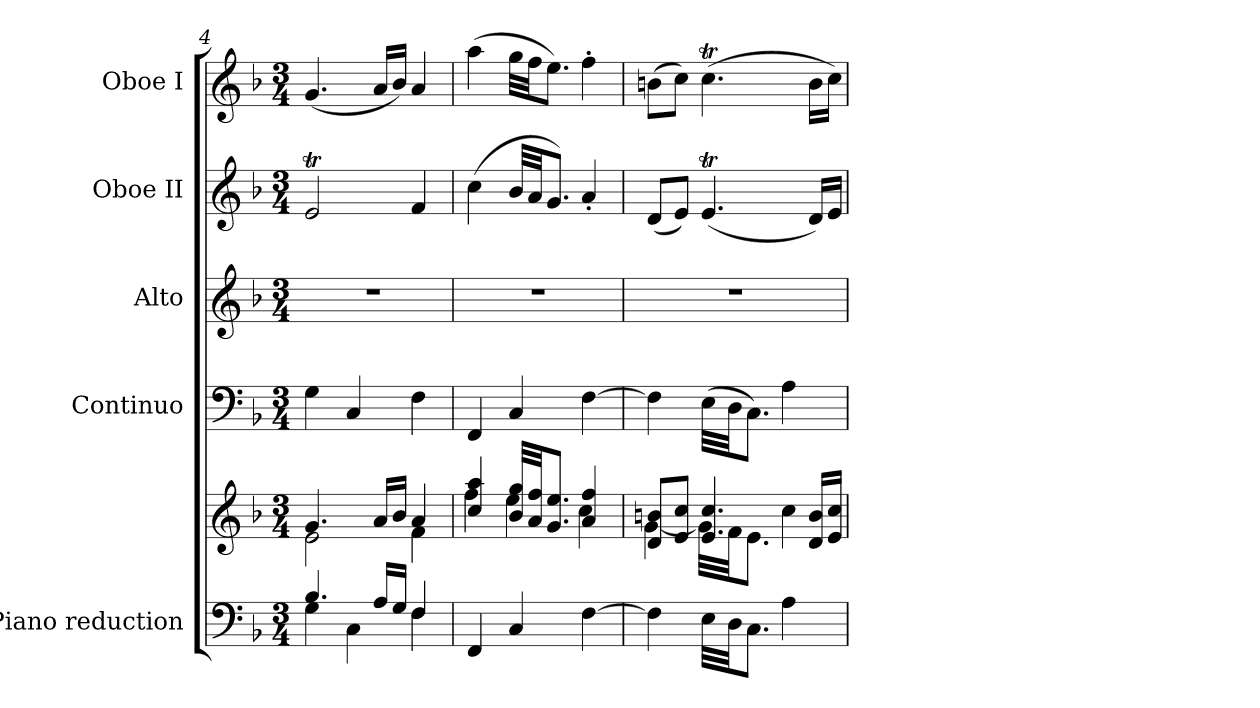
**kern	**kern	**kern	**kern	**kern	**kern
*part5	*part5	*part4	*part3	*part2	*part1
*staff6	*staff5	*staff4	*staff3	*staff2	*staff1
*I"Piano reduction	*	*I"Continuo	*I"Alto	*I"Oboe II	*I"Oboe I
*I'Pno	*	*	*	*I'Ob	*I'Ob
*clefF4	*clefG2	*clefF4	*clefG2	*clefG2	*clefG2
*k[b-]	*k[b-]	*k[b-]	*k[b-]	*k[b-]	*k[b-]
*M3/4	*M3/4	*M3/4	*M3/4	*M3/4	*M3/4
=4	=4	=4	=4	=4	=4
*^	*^	*	*	*	*
4.B-/	4G\	4.g/	2e\	4G\	2.r	2et/	(<4.g/
.	4C\	.	.	4C/	.	.	.
16A/LL	.	16a/LL	.	.	.	.	16a/LL
16G/JJ	.	16b-/JJ	.	.	.	.	16b-/JJ)
4F/	4F\	4a/	4f\	4F\	.	4f/	4a/
*v	*v	*	*	*	*	*	*
=5	=5	=5	=5	=5	=5	=5
4FF/	4cc/ 4aa/	4ff\	4FF/	2.r	(>4cc\	(>4aa\
4C/	32b-/ 32gg/LLL	4ee\	4C/	.	32b-/LLL	32gg\LLL
.	32a/ 32ff/JJ	.	.	.	32a/JJ	32ff\JJ
.	8.g/ 8.ee/J	.	.	.	8.g/J)	8.ee\J)
[4F\	4a/ 4ff/	4cc\	[4F\	.	4a'/	4ff'\
=6	=6	=6	=6	=6	=6	=6
4F\]	8d/ 8bn/L	[4g\	4F\]	2.r	(<8d/L	(>8bn\L
.	8e/ 8cc/J	.	.	.	8e/J)	8cc\J)
32E\LLL	4.e/ 4.cc/	32g\LLL]	(>32E\LLL	.	(<4.et/	(>4.ccT\
32D\JJ	.	32f\JJ	32D\JJ	.	.	.
8.C\J	.	8.e\J	8.C\J)	.	.	.
4A\	.	4cc\	4A\	.	.	.
.	16d/ 16b/LL	.	.	.	16d/LL)	16b\LL
.	16e/ 16cc/JJ	.	.	.	16e/JJ	16cc\JJ)
*	*v	*v	*	*	*	*
=	=	=	=	=	=
*-	*-	*-	*-	*-	*-
